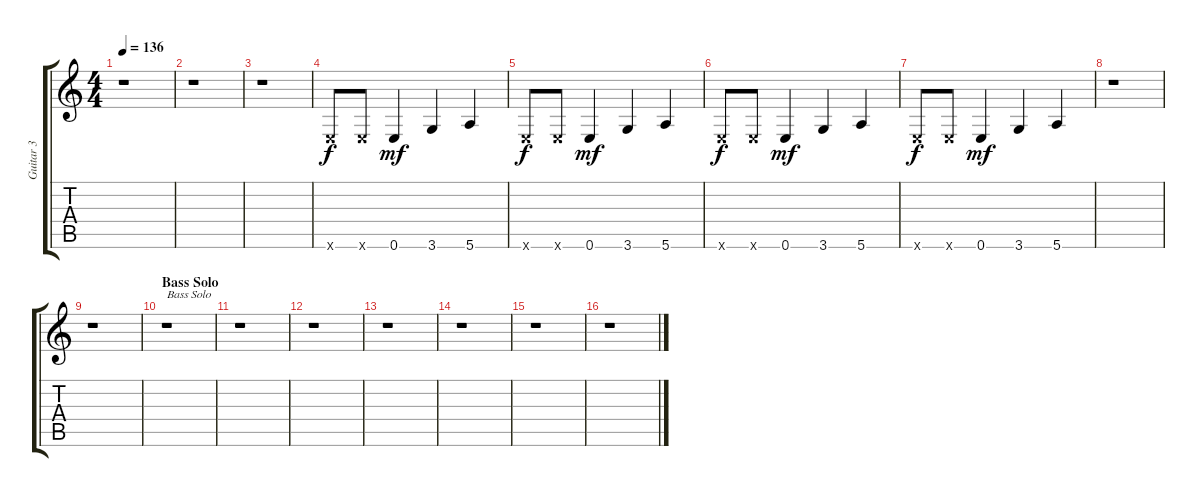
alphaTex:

\track ("Guitar 3" "Guitar 3") {instrument distortionguitar}
\staff {score tabs}
\tuning (E4 B3 G3 D3 A2 E2) {hide}
\ts (4 4)
\tempo 136
\clef g2
\ks c
r.1{dy mf} |
r.1 |
r.1 |
0.6{x}.8{dy f} 0.6{x}.8 0.6.4{dy mf} 3.6.4 5.6.4 |
0.6{x}.8{dy f} 0.6{x}.8 0.6.4{dy mf} 3.6.4 5.6.4 |
0.6{x}.8{dy f} 0.6{x}.8 0.6.4{dy mf} 3.6.4 5.6.4 |
0.6{x}.8{dy f} 0.6{x}.8 0.6.4{dy mf} 3.6.4 5.6.4 |
r.1 |
r.1 |
\section ("" "Bass Solo")
r.1{txt "Bass Solo"} |
r.1 |
r.1 |
r.1 |
r.1 |
r.1 |
r.1
